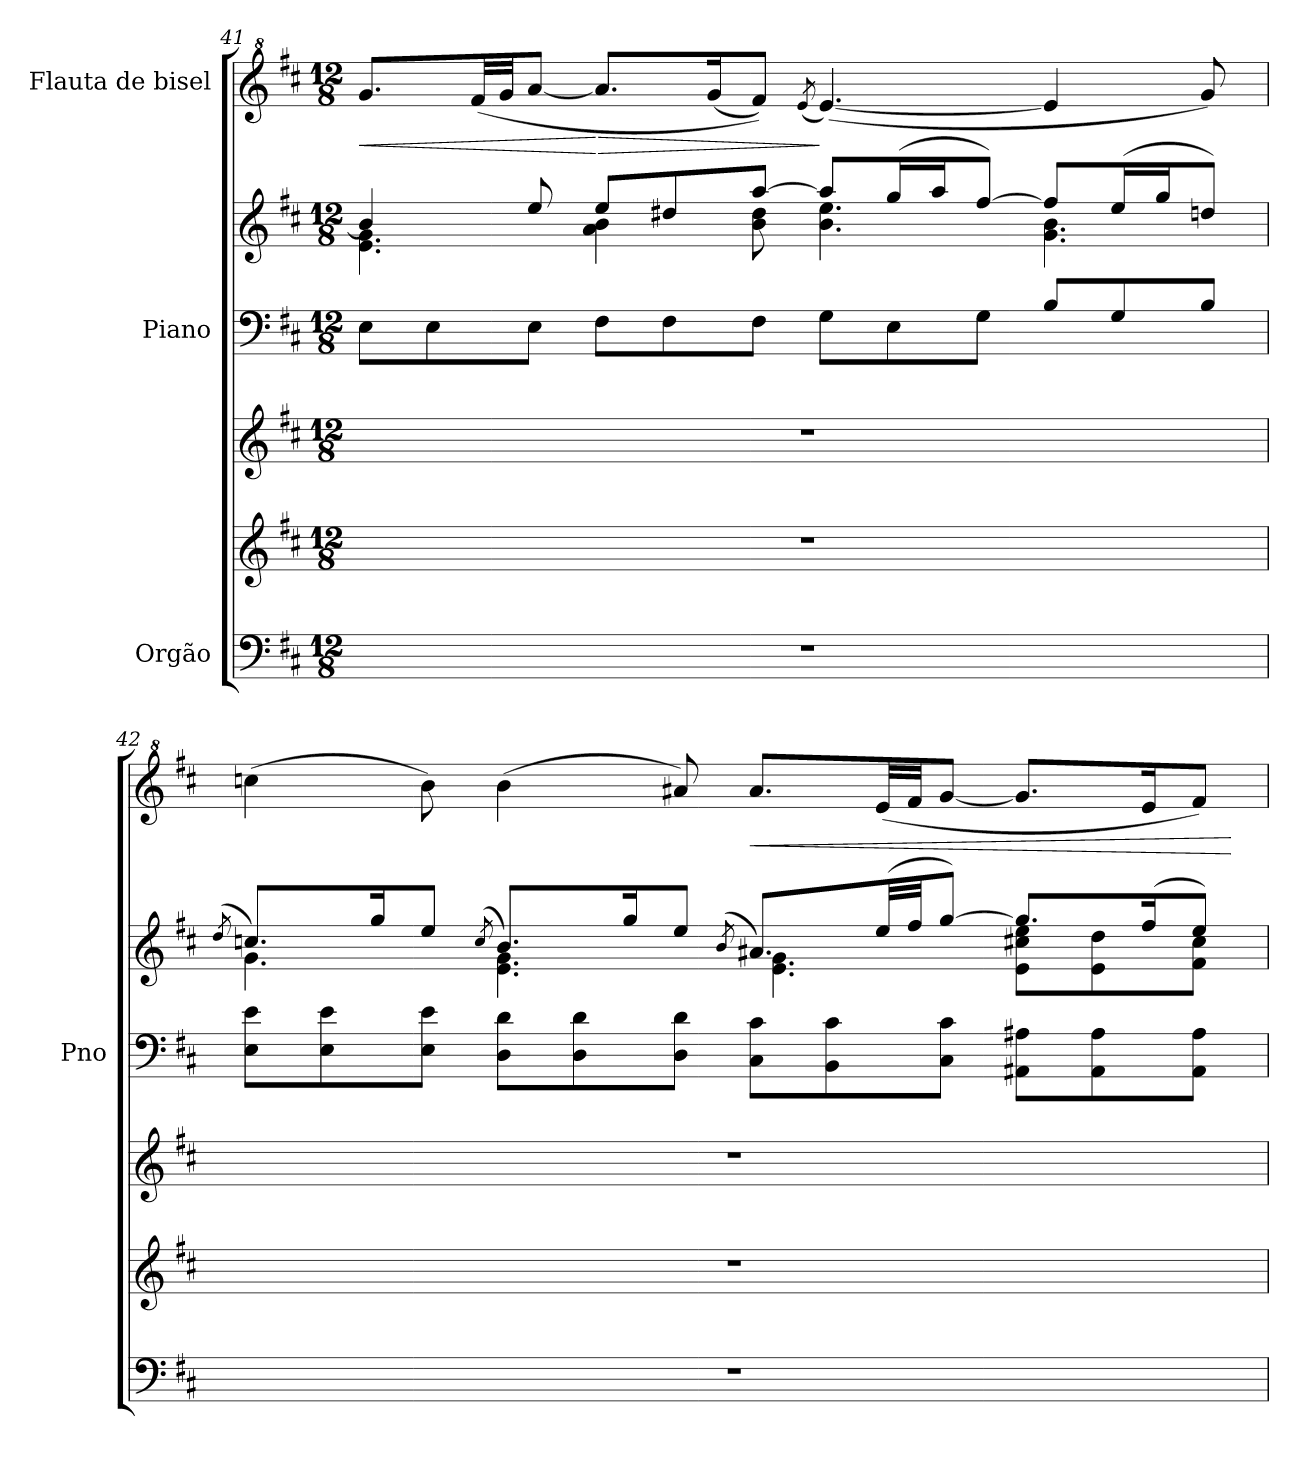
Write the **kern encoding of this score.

**kern	**kern	**kern	**kern	**kern	**kern	**dynam
*part3	*part3	*part3	*part2	*part2	*part1	*part1
*staff6	*staff5	*staff4	*staff3	*staff2	*staff1	*staff1
*I"Orgão	*	*	*I"Piano	*	*I"Flauta de bisel	*
*	*	*	*I'Pno	*	*	*
!!LO:LB:g=z
*clefF4	*clefG2	*clefG2	*clefF4	*clefG2	*clefG^2	*
*k[f#c#]	*k[f#c#]	*k[f#c#]	*k[f#c#]	*k[f#c#]	*k[f#c#]	*
*M12/8	*M12/8	*M12/8	*M12/8	*M12/8	*M12/8	*
=41	=41	=41	=41	=41	=41	=41
*	*	*	*	*^	*	*
!	!	!	!	!	!	!	!LO:HP:b
1.r	1.r	1.r	8E\L	4b/]	4.e\ 4.g\	8.gg/L	<
.	.	.	8E\	.	.	.	.
.	.	.	.	.	.	(<32ff#/LL	.
.	.	.	.	.	.	32gg/JJ	.
.	.	.	8E\J	8ee/	.	[8aa/J	.
!	!	!	!	!	!	!	!LO:HP:n=1:b
.	.	.	8F#\L	8ee/L	4a\ 4b\	8.aa/L]	[ >
.	.	.	8F#\	8dd#X/	.	.	.
.	.	.	.	.	.	(<16gg/K	.
.	.	.	8F#\J	[8aa/J	8b\ 8dd#\	8ff#/J))	.
.	.	.	.	.	.	(<8qee/	.
.	.	.	8G\L	8aa/L]	4.b\ 4.ee\	(<[4.ee/)	]
.	.	.	8E\	(>16gg/L	.	.	.
.	.	.	.	16aa/J	.	.	.
.	.	.	8G\J	[8ff#/J)	.	.	.
.	.	.	8B/L	8ff#/L]	4.g\ 4.b\	4ee/]	.
.	.	.	8G/	(>16ee/L	.	.	.
.	.	.	.	16gg/J	.	.	.
.	.	.	8B/J	8ddn/J)	.	8gg/)	.
=42	=42	=42	=42	=42	=42	=42	=42
.	.	.	.	(<8qdd/	.	.	.
1.r	1.r	1.r	8E\ 8e\L	8.ccn/L)	4.g\	(>4cccn\	.
.	.	.	8E\ 8e\	.	.	.	.
.	.	.	.	16gg/K	.	.	.
.	.	.	8E\ 8e\J	8ee/J	.	8bb\)	.
.	.	.	.	(<8qcc/	.	.	.
.	.	.	8D\ 8d\L	8.b/L)	4.e\ 4.g\	(>4bb\	.
.	.	.	8D\ 8d\	.	.	.	.
.	.	.	.	16gg/K	.	.	.
.	.	.	8D\ 8d\J	8ee/J	.	8aa#X/)	.
.	.	.	.	(<8qb/	.	.	.
!	!	!	!	!	!	!	!LO:HP:b
.	.	.	8C#\ 8c#\L	8.a#X/L)	4.e\ 4.g\	8.aa#/L	<
.	.	.	8BB\ 8c#\	.	.	.	.
.	.	.	.	(>32ee/LL	.	(<32ee/LL	.
.	.	.	.	32ff#/JJ	.	32ff#/JJ	.
.	.	.	8C#\ 8c#\J	[8gg/J)	.	[8gg/J	.
.	.	.	8AA#X\ 8A#X\L	8.gg/L]	8e\ 8cc#X\ 8ee\L	8.gg/L]	.
.	.	.	8AA#\ 8A#\	.	8e\ 8dd\	.	.
.	.	.	.	(>16ff#/K	.	16ee/K	.
.	.	.	8AA#\ 8A#\J	8ee/J)	8f#\ 8cc#\J	8ff#/J)	.
*	*	*	*	*v	*v	*	*
.	.	.	.	.	.	[
=	=	=	=	=	=	=
*-	*-	*-	*-	*-	*-	*-
